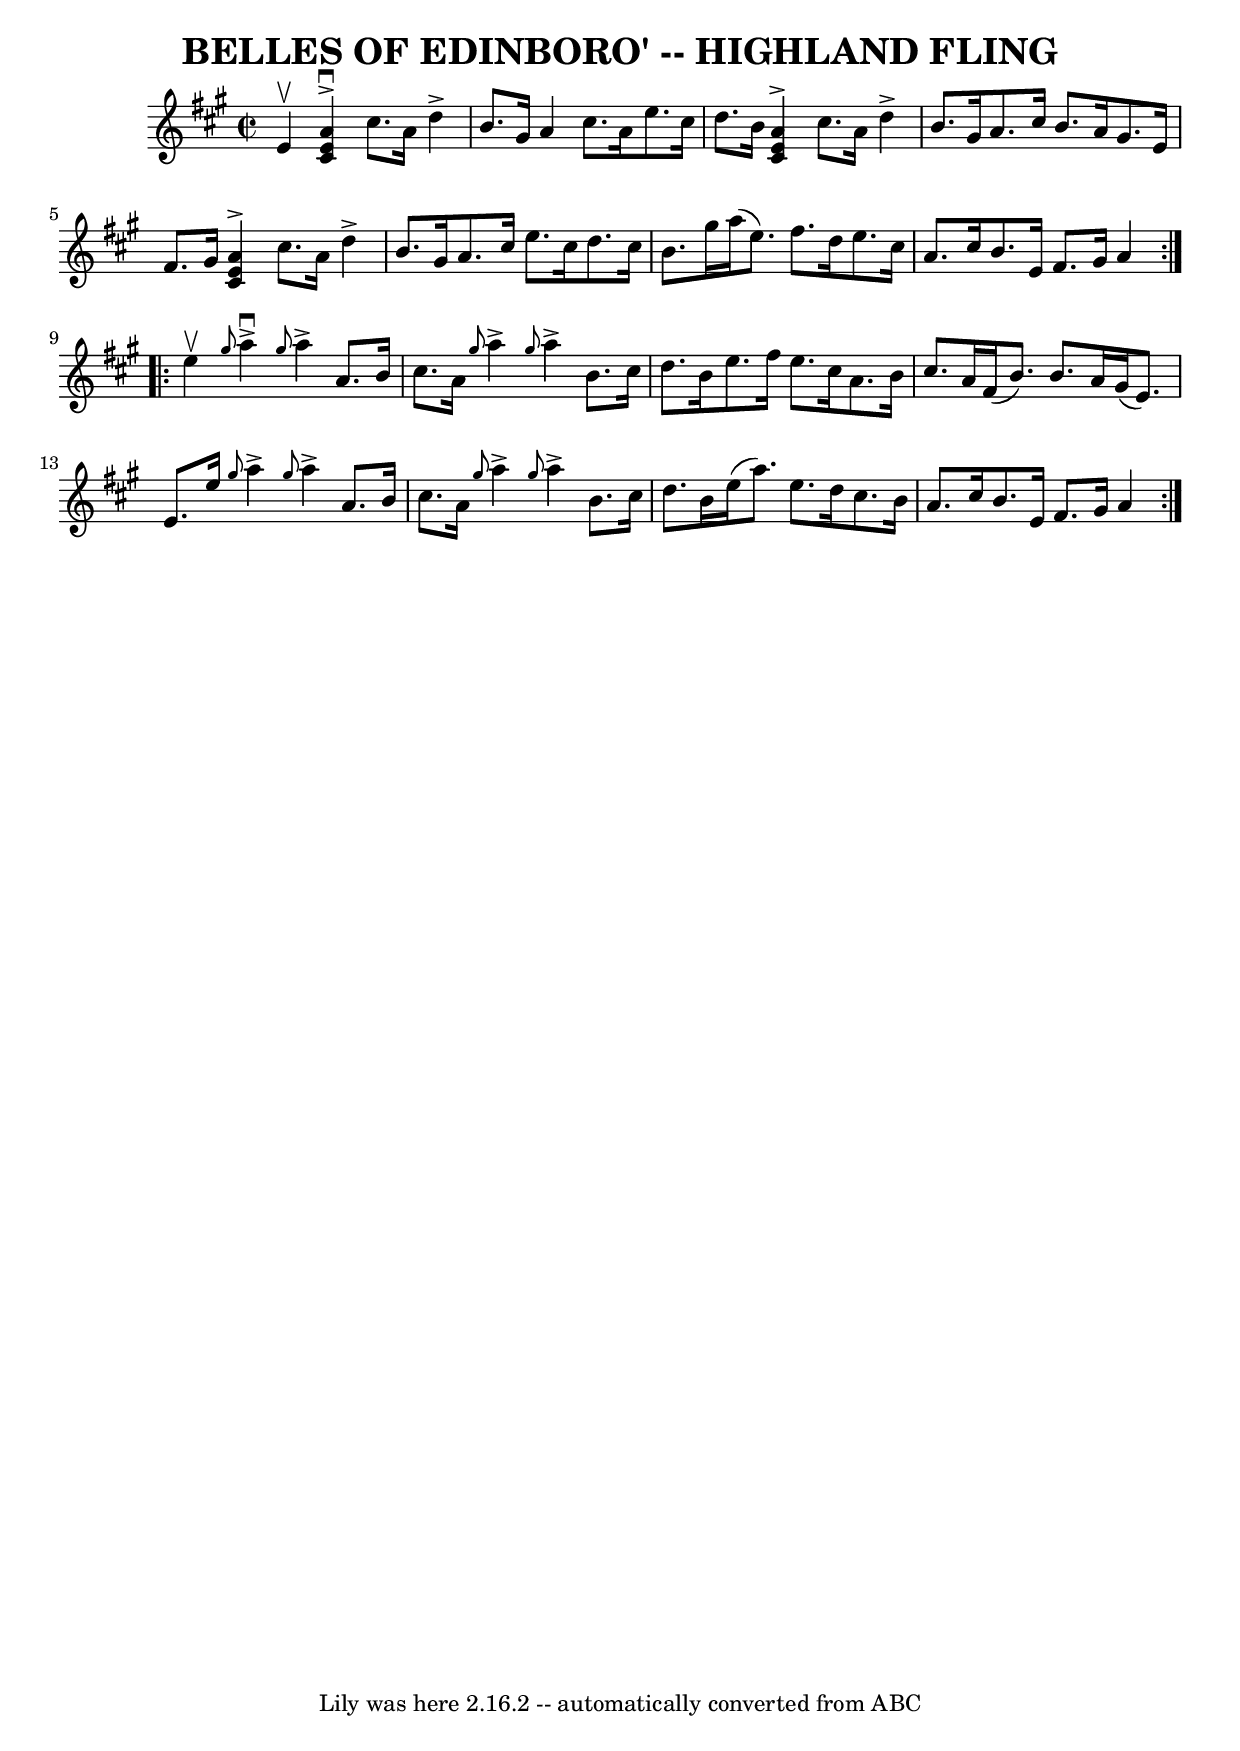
\version "2.16.2"
\include "Mammoth.ily"
\header {
  %% book = "Ryan's Mammoth Collection of Fiddle Tunes"
  composer = ""
  crossRefNumber = "1"
  footnotes = ""
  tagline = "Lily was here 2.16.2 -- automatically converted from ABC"
  title = "BELLES OF EDINBORO' -- HIGHLAND FLING"

}
voicedefault =  {



  \repeat volta 2 {

    \override Staff.TimeSignature #'style = #'C
    \time 2/2 
    \key a \major
				% %slurgraces 1
    e'4^\upbow       |
    << a'4^\downbow^\accent e'4 cis'4   >> 
    cis''8. a'16 d''4^\accent b'8. gis'16    |
    a'4 cis''8.  
    a'16 e''8. cis''16 d''8. b'16    |
    << a'4^\accent   
       e'4 cis'4   >> cis''8. a'16 d''4^\accent b'8. gis'16    |
    
    a'8. cis''16 b'8. a'16 gis'8. e'16 fis'8. gis'16    
    |
    |
    << a'4^\accent e'4 cis'4   >> cis''8. a'16   
    d''4^\accent b'8. gis'16    |
    a'8. cis''16 e''8.    
    cis''16 d''8. cis''16 b'8. gis''16    |
    a''16 (e''8.  -) fis''8. d''16 e''8. cis''16 a'8. cis''16    |
    b'8. 
    e'16 fis'8. gis'16 a'4    
  }     
  \repeat volta 2 {
    e''4^\upbow    
    |
    \grace { gis''8  
	   } a''4^\downbow^\accent \grace { gis''8  

					  } a''4^\accent a'8. b'16 cis''8. a'16    |
    \grace {    
      gis''8  
    } a''4^\accent \grace { gis''8  
			  } a''4^\accent b'8.    
    cis''16 d''8. b'16    |
    e''8. fis''16 e''8. cis''16    
    a'8. b'16 cis''8. a'16    |
    fis'16 (b'8.) b'8.    
    a'16 gis'16 (e'8.) e'8. e''16    |
    |
    \grace {   
      gis''8  
    } a''4^\accent \grace { gis''8  
			  } a''4^\accent a'8. b'16 
    cis''8. a'16    |
    \grace { gis''8  
	   } a''4^\accent \grace {   
	     gis''8  
	   } a''4^\accent b'8. cis''16 d''8. b'16    |
    
    e''16 (a''8.) e''8. d''16 cis''8. b'16 a'8. cis''16    
    |
    b'8. e'16 fis'8. gis'16 a'4    
  }   

}

\score{
  <<

    \context Staff="default"
    {
      \voicedefault 
      
    }

  >>
  \layout {
    
  }
  \midi {
  }

}
